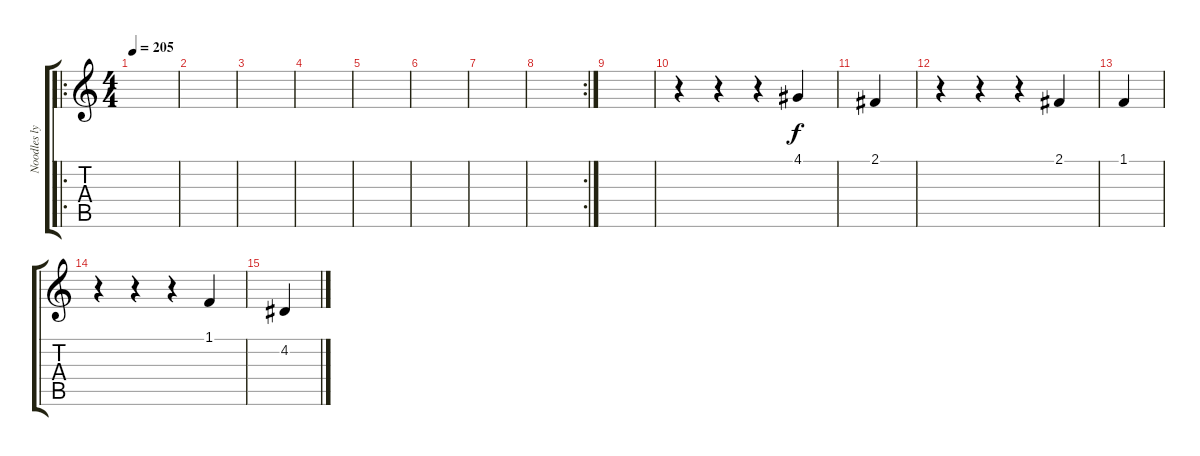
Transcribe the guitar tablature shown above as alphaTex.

\track ("Noodles lyrics" "Noodles ly") {instrument tenorsax}
\staff {score tabs}
\tuning (E4 B3 G3 D3 A2 E2) {hide}
\ro
\ts (4 4)
\tempo 205
\clef g2
\ks c
|
|
|
|
|
|
|
\rc 2
|
|
r.4 r.4 r.4 4.1.4 |
2.1.4 |
r.4 r.4 r.4 2.1.4 |
1.1.4 |
r.4 r.4 r.4 1.1.4 |
4.2.4
